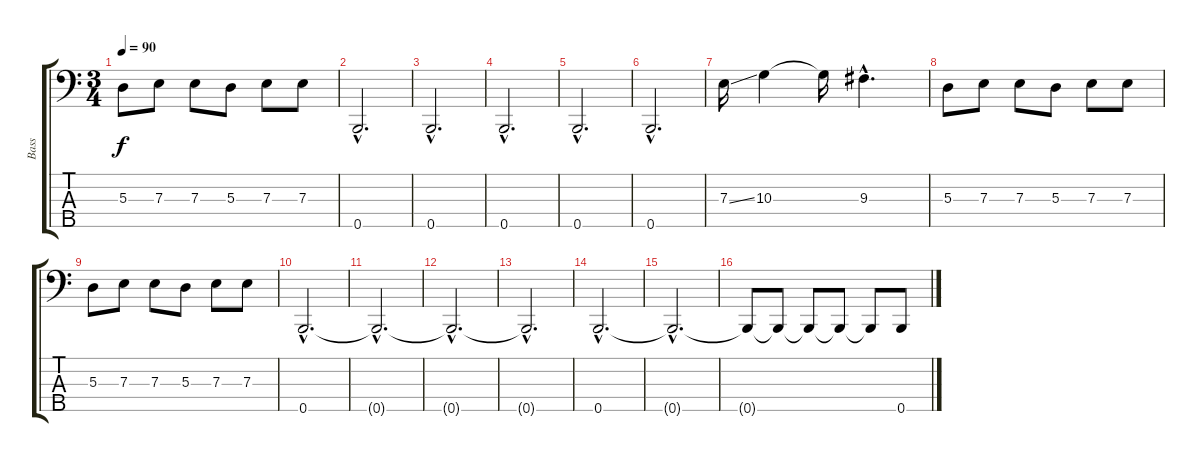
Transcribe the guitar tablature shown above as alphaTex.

\track ("Bass" "Bass") {instrument electricbassfinger}
\staff {score tabs}
\tuning (G2 D2 A1 E1 B0) {hide}
\ts (3 4)
\tempo 90
\clef f4
\ks c
5.3.8{dy f} 7.3.8 7.3.8 5.3.8 7.3.8 7.3.8 |
0.5{hac}.2{d} |
0.5{hac}.2{d} |
0.5{hac}.2{d} |
0.5{hac}.2{d} |
0.5{hac}.2{d} |
7.3{ss}.16 10.3.4 10.3{t}.16 9.3{hac}.4{d} |
5.3.8 7.3.8 7.3.8 5.3.8 7.3.8 7.3.8 |
5.3.8 7.3.8 7.3.8 5.3.8 7.3.8 7.3.8 |
0.5{hac}.2{d} |
0.5{hac t}.2{d} |
0.5{hac t}.2{d} |
0.5{hac t}.2{d} |
0.5{hac}.2{d} |
0.5{hac t}.2{d} |
0.5{t}.8 0.5{t}.8 0.5{t}.8 0.5{t}.8 0.5{t}.8 0.5.8
